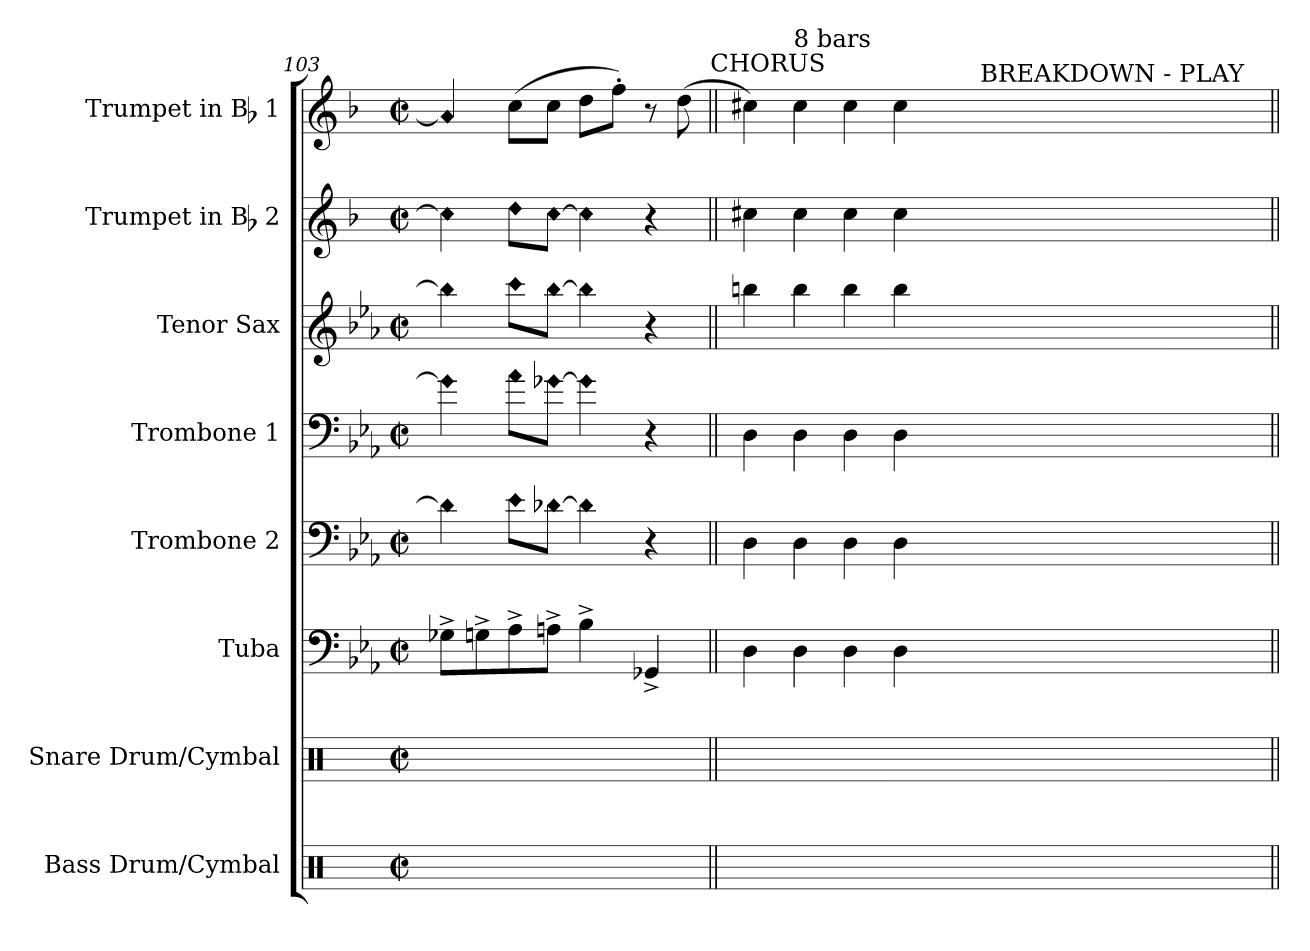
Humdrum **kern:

**kern	**kern	**kern	**kern	**kern	**kern	**kern	**kern
*part8	*part7	*part6	*part5	*part4	*part3	*part2	*part1
*staff8	*staff7	*staff6	*staff5	*staff4	*staff3	*staff2	*staff1
*I"Bass Drum/Cymbal	*I"Snare Drum/Cymbal	*I"Tuba	*I"Trombone 2	*I"Trombone 1	*I"Tenor Sax	*I"Trumpet in Bb 2	*I"Trumpet in Bb 1
*I'B.D./Cym	*I'S.D./Cym	*I'Tuba	*I'Tbn. 2	*I'Tbn. 1	*I'T. Sx.	*	*
*clefX	*clefX	*clefF4	*clefF4	*clefF4	*clefG2	*clefG2	*clefG2
*	*	*	*	*	*ITrd8c14	*ITrd1c2	*ITrd1c2
*k[]	*k[]	*k[b-e-a-]	*k[b-e-a-]	*k[b-e-a-]	*k[b-e-a-]	*k[b-e-a-]	*k[b-e-a-]
*C:	*C:	*E-:	*E-:	*E-:	*E-:	*E-:	*E-:
*M2/2	*M2/2	*M2/2	*M2/2	*M2/2	*M2/2	*M2/2	*M2/2
*met(c|)	*met(c|)	*met(c|)	*met(c|)	*met(c|)	*met(c|)	*met(c|)	*met(c|)
=103	=103	=103	=103	=103	=103	=103	=103
!	!	!	!LO:N:head=diamond	!LO:N:head=diamond	!LO:N:head=diamond	!LO:N:head=diamond	!LO:N:head=diamond
4Ri\	4Ri\	8G-X^i\L	4d-i\]	4g-i\]	4b-i\]	4b-i\]	4g-i/]
.	.	8Gn^i\	.	.	.	.	.
!	!	!	!LO:N:head=diamond	!LO:N:head=diamond	!LO:N:head=diamond	!LO:N:head=diamond	!
4Ri\	4Ri\	8A-^i\	8e-i\L	8a-i\L	8cci\L	8cci\L	(8b-i\L
!	!	!	!LO:N:head=diamond	!LO:N:head=diamond	!LO:N:head=diamond	!LO:N:head=diamond	!
.	.	8An^i\J	[>8d-Xi\J	[>8g-Xi\J	[>8b-i\J	[>8b-i\J	8b-i\J
!	!	!	!LO:N:head=diamond	!LO:N:head=diamond	!LO:N:head=diamond	!LO:N:head=diamond	!
4Ri\	4Ri\	4B-^i\	4d-i\]	4g-i\]	4b-i\]	4b-i\]	8cci\L
.	.	.	.	.	.	.	8ee-'i\J)
4Ri\	4Ri\	4GG-X^i/	4r	4r	4r	4r	8r
.	.	.	.	.	.	.	(8cci\
!	!	!	!	!	!	!	!LO:TX:a:t=CHORUS
=104||	=104||	=104||	=104||	=104||	=104||	=104||	=104||
*	*	*	*	*	*	*	*^
4Ri\	4Ri\	4Di\	4Di\	4Di\	4bi\	4bi\	4bi\)	2ryy
!	!	!	!	!	!	!	!LO:TX:a:t=8 bars	!
4Ri\	4Ri\	4Di\	4Di\	4Di\	4bi\	4bi\	4bi\	.
4Ri\	4Ri\	4Di\	4Di\	4Di\	4bi\	4bi\	4bi\	4ryy
4Ri\	4Ri\	4Di\	4Di\	4Di\	4bi\	4bi\	4bi\	8ryy
.	.	.	.	.	.	.	.	16ryy
.	.	.	.	.	.	.	.	32ryy
.	.	.	.	.	.	.	.	64ryy
.	.	.	.	.	.	.	.	128...ryy
!	!	!	!	!	!	!	!	!LO:TX:a:t=BREAKDOWN - PLAY
.	.	.	.	.	.	.	.	1024ryy
*	*	*	*	*	*	*	*v	*v
=||	=||	=||	=||	=||	=||	=||	=||
*-	*-	*-	*-	*-	*-	*-	*-
